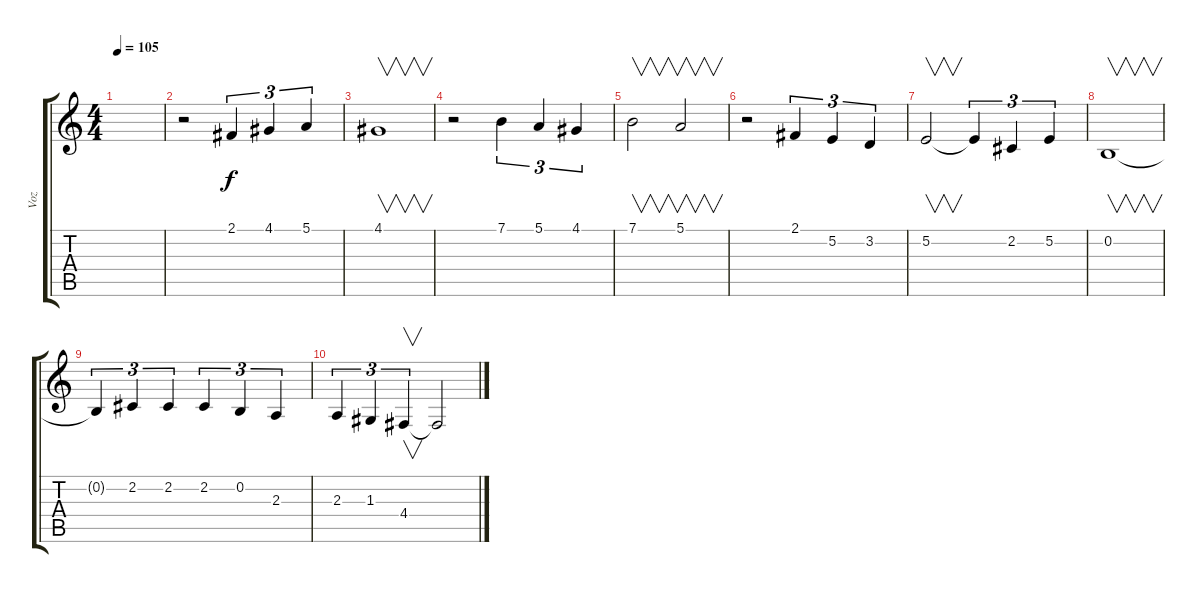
\track ("Voz" "Voz") {instrument lead2sawtooth}
\staff {score tabs}
\tuning (E4 B3 G3 D3 A2 E2) {hide}
\ts (4 4)
\tempo 105
\clef g2
\ks c
|
r.2 2.1.4{tu (3 2)} 4.1.4{tu (3 2)} 5.1.4{tu (3 2)} |
4.1.1{v} |
r.2 7.1.4{tu (3 2)} 5.1.4{tu (3 2)} 4.1.4{tu (3 2)} |
7.1.2{v} 5.1.2{v} |
r.2 2.1.4{tu (3 2)} 5.2.4{tu (3 2)} 3.2.4{tu (3 2)} |
5.2.2{v} 5.2{t}.4{tu (3 2)} 2.2.4{tu (3 2)} 5.2.4{tu (3 2)} |
0.2.1{v} |
0.2{t}.4{tu (3 2)} 2.2.4{tu (3 2)} 2.2.4{tu (3 2)} 2.2.4{tu (3 2)} 0.2.4{tu (3 2)} 2.3.4{tu (3 2)} |
2.3.4{tu (3 2)} 1.3.4{tu (3 2)} 4.4.4{v tu (3 2)} 4.4{t}.2
